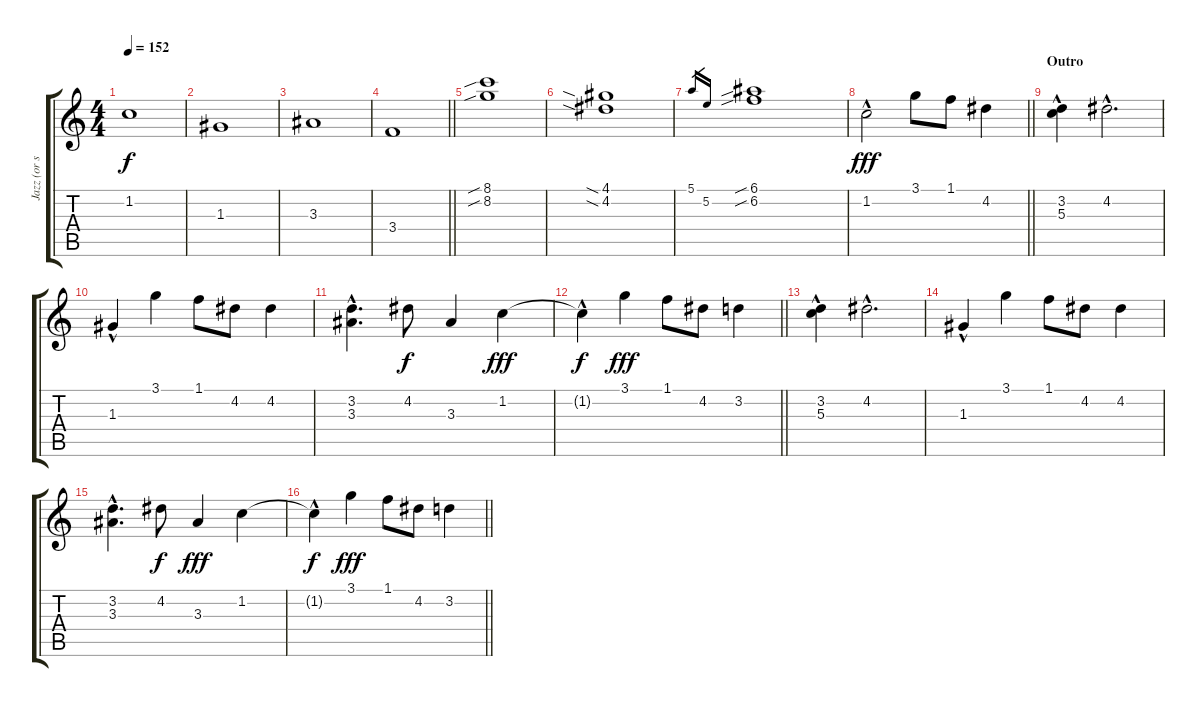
\track ("Jazz (or synth)" "Jazz (or s") {instrument electricguitarjazz}
\staff {score tabs}
\tuning (E4 B3 G3 D3 A2 E2) {hide}
\ts (4 4)
\tempo 152
\clef g2
\ks c
1.2.1{dy f} |
1.3.1 |
3.3.1 |
\barLineRight lightlight
3.4.1 |
(8.1{sib} 8.2{sib}).1 |
(4.1{sia} 4.2{sia}).1 |
5.1.16{gr} 5.2.16{gr} (6.1{sib} 6.2{sib}).1 |
\barLineRight lightlight
1.2{hac}.2{dy fff volume 11} 3.1.8 1.1.8 4.2.4 |
\section ("" "Outro")
(3.2{hac} 5.3{hac}).4 4.2{hac}.2{d} |
1.3{hac}.4 3.1.4 1.1.8 4.2.8 4.2.4 |
(3.2{hac} 3.3{hac}).4{d} 4.2.8{dy f} 3.3.4 1.2.4{dy fff} |
\barLineRight lightlight
1.2{hac t}.4{dy f} 3.1.4{dy fff} 1.1.8 4.2.8 3.2.4 |
(3.2{hac} 5.3{hac}).4 4.2{hac}.2{d} |
1.3{hac}.4 3.1.4 1.1.8 4.2.8 4.2.4 |
(3.2{hac} 3.3{hac}).4{d} 4.2.8{dy f} 3.3.4{dy fff} 1.2.4 |
\barLineRight lightlight
1.2{hac t}.4{dy f} 3.1.4{dy fff} 1.1.8 4.2.8 3.2.4
